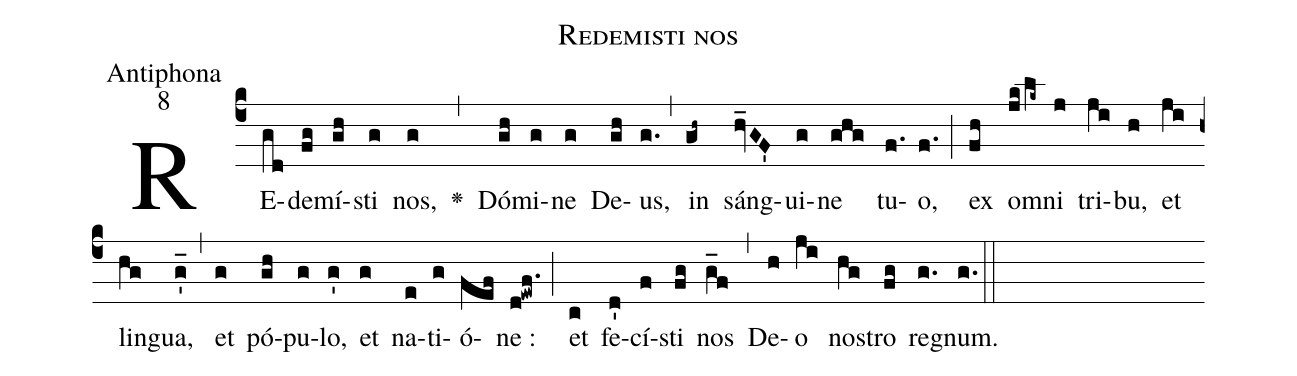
name:Redemisti nos;
office-part:Antiphona;
mode:8;
def-m1:}{\greseteolcustos{manual}{;
def-m2:\ifx\breakbeforeEuouae\undefined\else;
def-m3:\fi}\ifx\noeuouae\undefined\def\noeuouae{F}\fi\if\noeuouae F{;
def-m4:}\fi;
%%
(c4) RE(gd)de(fg)mí(gh)sti(g) nos,(g) <v>\greheightstar</v>(,)
Dó(gh)mi(g)ne(g) De(gh)us,(g.) (,)
in(gh~) sáng(hv_GF')ui(g)ne(ghg) tu(f.)o,(f.) (;)
ex(fh) om(jk/lk~)ni(j) tri(ji)bu,(h) et(ji) lin(hg)gua,(g'_) (,)
et(g) pó(gh)pu(g)lo,(g') et(g) na(e)ti(g)ó(fef)ne :(d!ewf.) (;)
et(c) fe(d')cí(f)sti(fg) nos(g_f) (,)
De(h)o(ji) nos(hg)tro(fg) reg(g.[em1])num.(g.) (::[em2]z[em3])

E(j) u(j) o(i) u(j) a(h) e.(g.) (::[em4])
